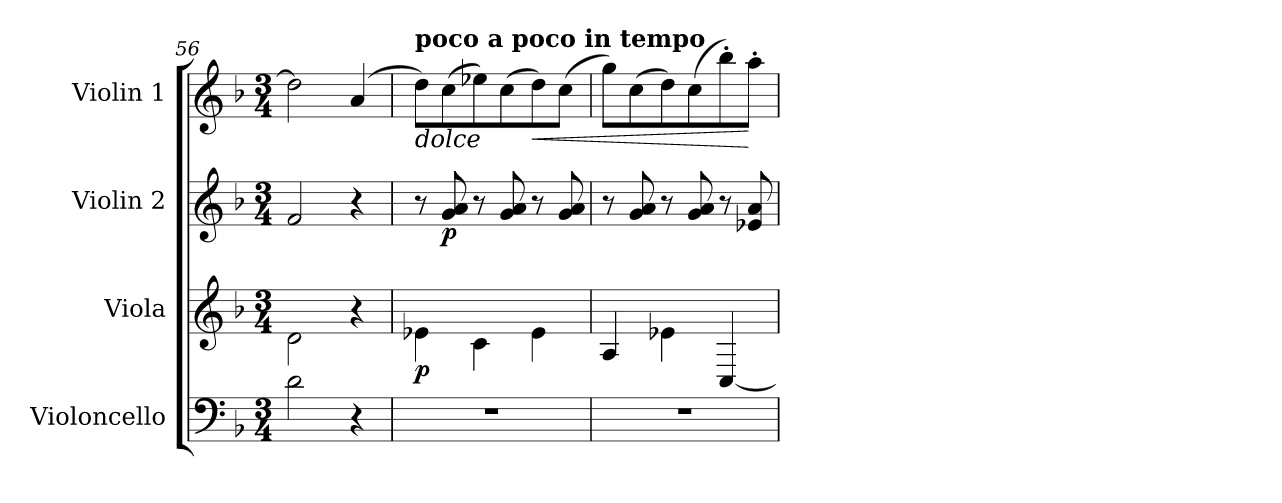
**kern	**kern	**dynam	**kern	**dynam	**kern	**dynam
*part4	*part3	*part3	*part2	*part2	*part1	*part1
*staff4	*staff3	*staff3	*staff2	*staff2	*staff1	*staff1
*I"Violoncello	*I"Viola	*	*I"Violin 2	*	*I"Violin 1	*
*I'Vc	*I'Vla	*	*I'Vln	*	*I'Vln	*
*clefF4	*clefG2	*	*clefG2	*	*clefG2	*
*k[b-]	*k[b-]	*	*k[b-]	*	*k[b-]	*
*M3/4	*M3/4	*	*M3/4	*	*M3/4	*
=56	=56	=56	=56	=56	=56	=56
2d\	2d\	.	2f/	.	2dd\]	.
4r	4r	.	4r	.	(4a/	.
=57	=57	=57	=57	=57	=57	=57
!!LO:REH:place=s1:a:B:cj:fs=14:t=B
!	!	!	!	!	!LO:TX:a:B:t=poco a poco in tempo	!
!	!	!	!	!	!LO:TX:b:i:t=dolce	!
!	!	!LO:DY:b	!	!	!	!
2.r	4e-X\	p	8r	.	8dd\L)	.
!	!	!	!	!LO:DY:b	!	!
.	.	.	8g/ 8a/	p	(8cc\	.
.	4c\	.	8r	.	8ee-X\)	.
.	.	.	8g/ 8a/	.	(8cc\	.
!	!	!	!	!	!	!LO:HP:b
.	4e-\	.	8r	.	8dd\)	<
.	.	.	8g/ 8a/	.	(8cc\J	.
=58	=58	=58	=58	=58	=58	=58
2.r	4A/	.	8r	.	8gg\L)	.
.	.	.	8g/ 8a/	.	(8cc\	.
.	4e-X\	.	8r	.	8dd\)	.
.	.	.	8g/ 8a/	.	(8cc\	.
.	[4C/	.	8r	.	8bb-'\)	.
.	.	.	8e-X/ 8a/	.	8aa'\J	[
=	=	=	=	=	=	=
*-	*-	*-	*-	*-	*-	*-
